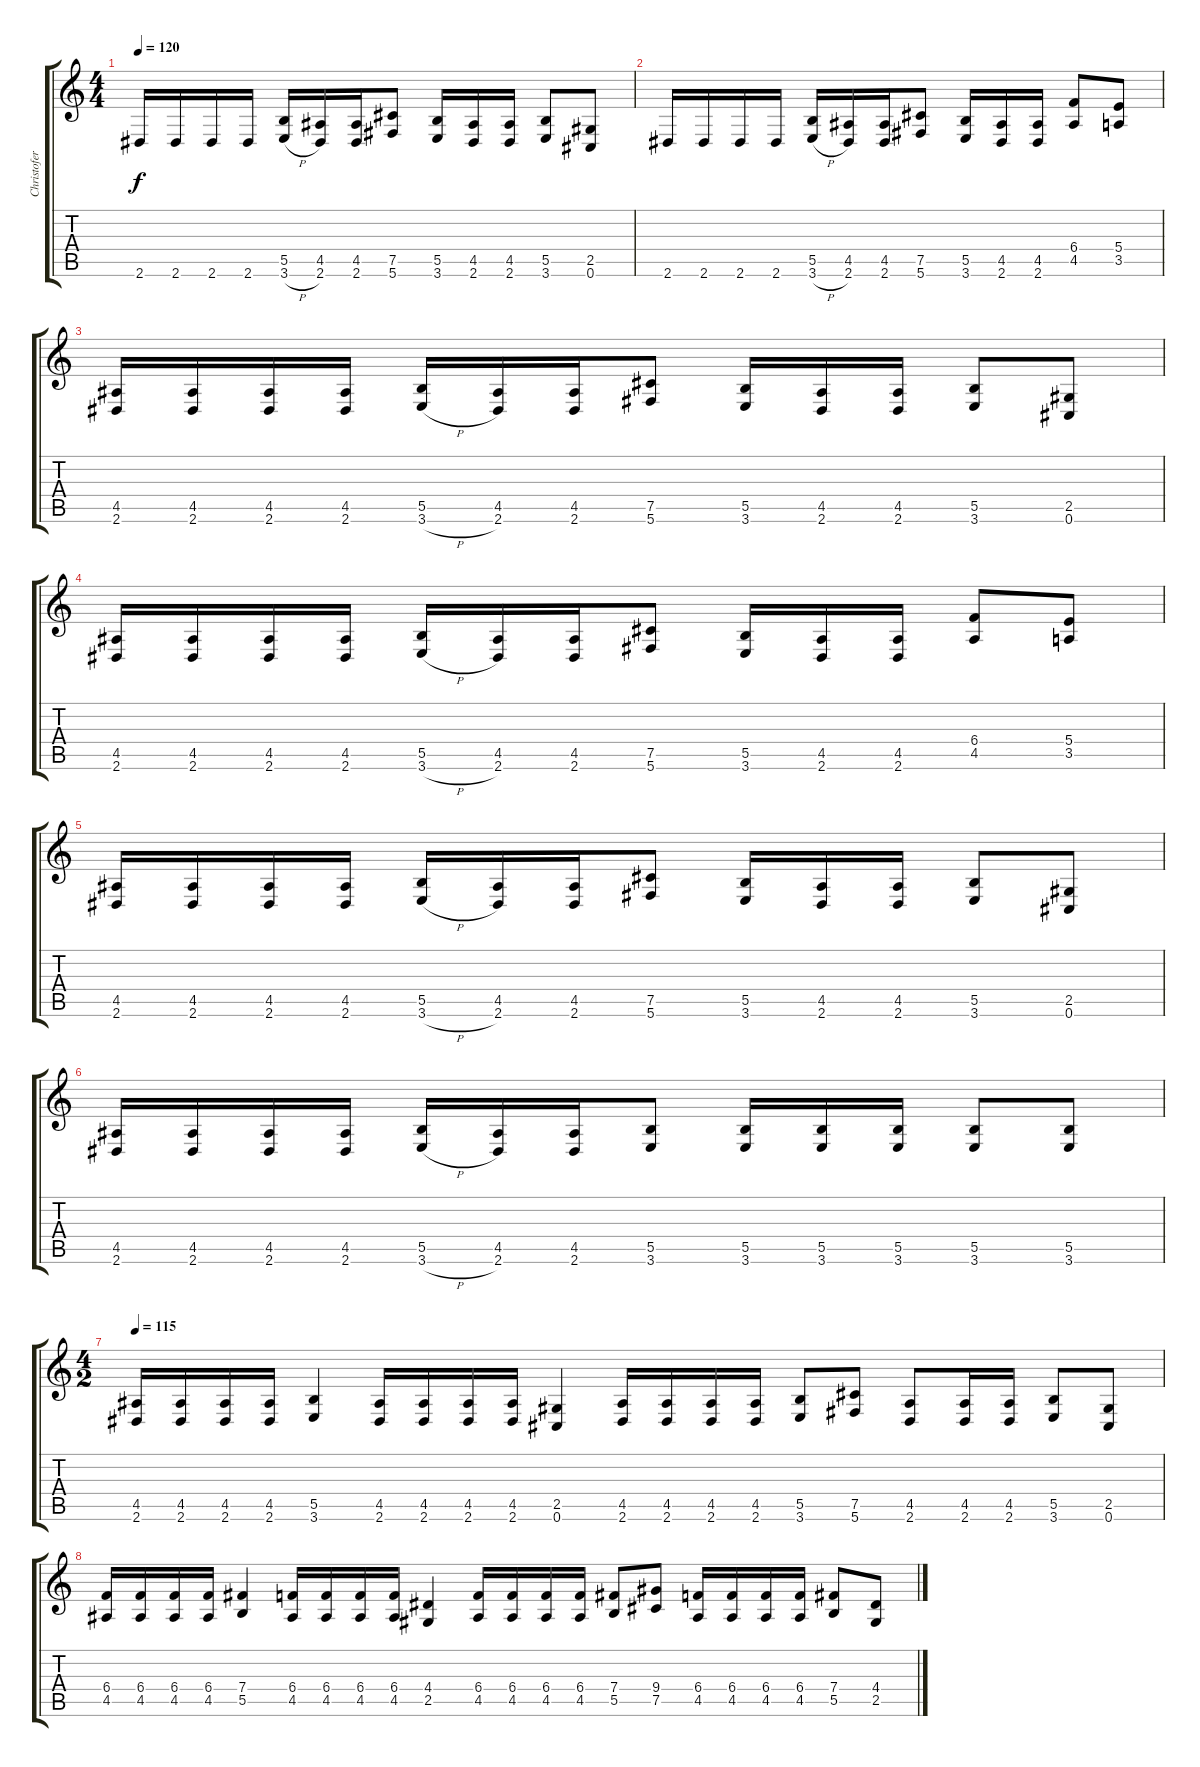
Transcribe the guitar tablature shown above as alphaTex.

\track ("Christofer Johnsson" "Christofer") {instrument distortionguitar}
\staff {score tabs}
\tuning (Db4 Ab3 E3 B2 Gb2 Db2) {hide}
\ts (4 4)
\tempo 120
\clef g2
\ks c
2.6.16{dy f} 2.6.16 2.6.16 2.6.16 (5.5 3.6{h}).16 (4.5 2.6).16 (4.5 2.6).16 (7.5 5.6).8 (5.5 3.6).16 (4.5 2.6).16 (4.5 2.6).16 (5.5 3.6).8 (2.5 0.6).8 |
2.6.16 2.6.16 2.6.16 2.6.16 (5.5 3.6{h}).16 (4.5 2.6).16 (4.5 2.6).16 (7.5 5.6).8 (5.5 3.6).16 (4.5 2.6).16 (4.5 2.6).16 (6.4 4.5).8 (5.4 3.5).8 |
(4.5 2.6).16 (4.5 2.6).16 (4.5 2.6).16 (4.5 2.6).16 (5.5 3.6{h}).16 (4.5 2.6).16 (4.5 2.6).16 (7.5 5.6).8 (5.5 3.6).16 (4.5 2.6).16 (4.5 2.6).16 (5.5 3.6).8 (2.5 0.6).8 |
(4.5 2.6).16 (4.5 2.6).16 (4.5 2.6).16 (4.5 2.6).16 (5.5 3.6{h}).16 (4.5 2.6).16 (4.5 2.6).16 (7.5 5.6).8 (5.5 3.6).16 (4.5 2.6).16 (4.5 2.6).16 (6.4 4.5).8 (5.4 3.5).8 |
(4.5 2.6).16 (4.5 2.6).16 (4.5 2.6).16 (4.5 2.6).16 (5.5 3.6{h}).16 (4.5 2.6).16 (4.5 2.6).16 (7.5 5.6).8 (5.5 3.6).16 (4.5 2.6).16 (4.5 2.6).16 (5.5 3.6).8 (2.5 0.6).8 |
(4.5 2.6).16 (4.5 2.6).16 (4.5 2.6).16 (4.5 2.6).16 (5.5 3.6{h}).16 (4.5 2.6).16 (4.5 2.6).16 (5.5 3.6).8 (5.5 3.6).16 (5.5 3.6).16 (5.5 3.6).16 (5.5 3.6).8 (5.5 3.6).8 |
\ts (4 2)
\tempo 115
(4.5 2.6).16 (4.5 2.6).16 (4.5 2.6).16 (4.5 2.6).16 (5.5 3.6).4 (4.5 2.6).16 (4.5 2.6).16 (4.5 2.6).16 (4.5 2.6).16 (2.5 0.6).4 (4.5 2.6).16 (4.5 2.6).16 (4.5 2.6).16 (4.5 2.6).16 (5.5 3.6).8 (7.5 5.6).8 (4.5 2.6).8 (4.5 2.6).16 (4.5 2.6).16 (5.5 3.6).8 (2.5 0.6).8 |
(6.4 4.5).16 (6.4 4.5).16 (6.4 4.5).16 (6.4 4.5).16 (7.4 5.5).4 (6.4 4.5).16 (6.4 4.5).16 (6.4 4.5).16 (6.4 4.5).16 (4.4 2.5).4 (6.4 4.5).16 (6.4 4.5).16 (6.4 4.5).16 (6.4 4.5).16 (7.4 5.5).8 (9.4 7.5).8 (6.4 4.5).16 (6.4 4.5).16 (6.4 4.5).16 (6.4 4.5).16 (7.4 5.5).8 (4.4 2.5).8
